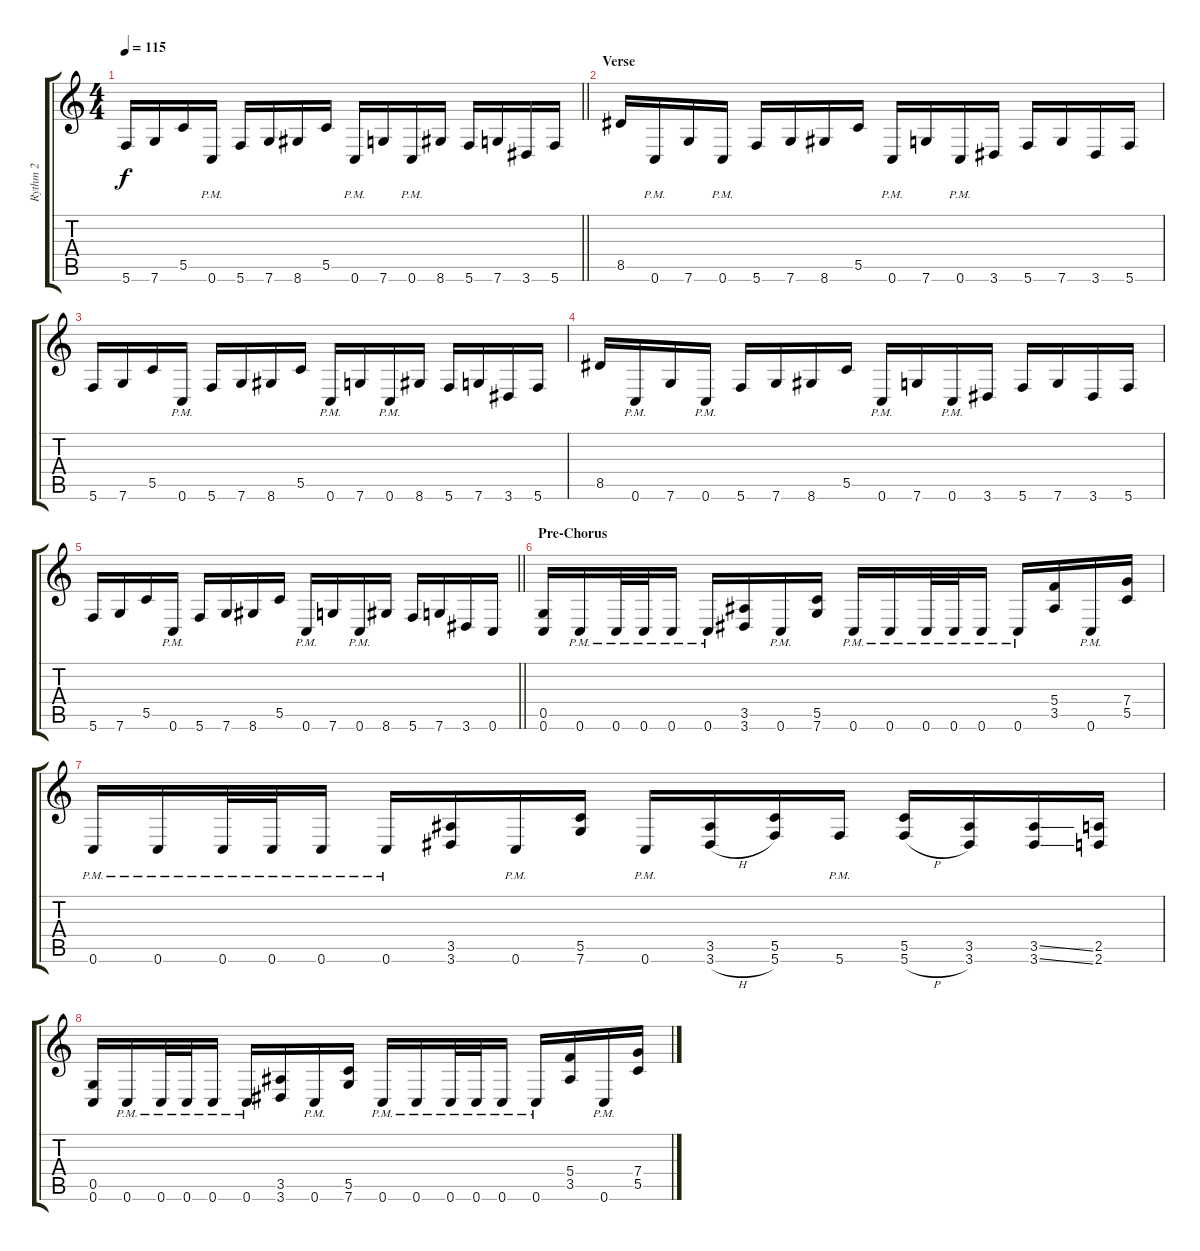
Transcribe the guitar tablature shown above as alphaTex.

\track ("Rythm 2" "Rythm 2") {instrument distortionguitar}
\staff {score tabs}
\tuning (D4 A3 F3 C3 G2 C2) {hide}
\ts (4 4)
\tempo 115
\clef g2
\barLineRight lightlight
\ks c
5.6.16{dy f} 7.6.16 5.5.16 0.6{pm}.16 5.6.16 7.6.16 8.6.16 5.5.16 0.6{pm}.16 7.6.16 0.6{pm}.16 8.6.16 5.6.16 7.6.16 3.6.16 5.6.16 |
\section ("" "Verse")
8.5.16 0.6{pm}.16 7.6.16 0.6{pm}.16 5.6.16 7.6.16 8.6.16 5.5.16 0.6{pm}.16 7.6.16 0.6{pm}.16 3.6.16 5.6.16 7.6.16 3.6.16 5.6.16 |
5.6.16 7.6.16 5.5.16 0.6{pm}.16 5.6.16 7.6.16 8.6.16 5.5.16 0.6{pm}.16 7.6.16 0.6{pm}.16 8.6.16 5.6.16 7.6.16 3.6.16 5.6.16 |
8.5.16 0.6{pm}.16 7.6.16 0.6{pm}.16 5.6.16 7.6.16 8.6.16 5.5.16 0.6{pm}.16 7.6.16 0.6{pm}.16 3.6.16 5.6.16 7.6.16 3.6.16 5.6.16 |
\barLineRight lightlight
5.6.16 7.6.16 5.5.16 0.6{pm}.16 5.6.16 7.6.16 8.6.16 5.5.16 0.6{pm}.16 7.6.16 0.6{pm}.16 8.6.16 5.6.16 7.6.16 3.6.16 0.6.16 |
\section ("" "Pre-Chorus")
(0.5 0.6).16 0.6{pm}.16 0.6{pm}.32 0.6{pm}.32 0.6{pm}.16 0.6{pm}.16 (3.5 3.6).16 0.6{pm}.16 (5.5 7.6).16 0.6{pm}.16 0.6{pm}.16 0.6{pm}.32 0.6{pm}.32 0.6{pm}.16 0.6{pm}.16 (5.4 3.5).16 0.6{pm}.16 (7.4 5.5).16 |
0.6{pm}.16 0.6{pm}.16 0.6{pm}.32 0.6{pm}.32 0.6{pm}.16 0.6{pm}.16 (3.5 3.6).16 0.6{pm}.16 (5.5 7.6).16 0.6{pm}.16 (3.5 3.6{h}).16 (5.5 5.6).16 5.6{pm}.16 (5.5 5.6{h}).16 (3.5 3.6).16 (3.5{ss} 3.6{ss}).16 (2.5 2.6).16 |
(0.5 0.6).16 0.6{pm}.16 0.6{pm}.32 0.6{pm}.32 0.6{pm}.16 0.6{pm}.16 (3.5 3.6).16 0.6{pm}.16 (5.5 7.6).16 0.6{pm}.16 0.6{pm}.16 0.6{pm}.32 0.6{pm}.32 0.6{pm}.16 0.6{pm}.16 (5.4 3.5).16 0.6{pm}.16 (7.4 5.5).16
